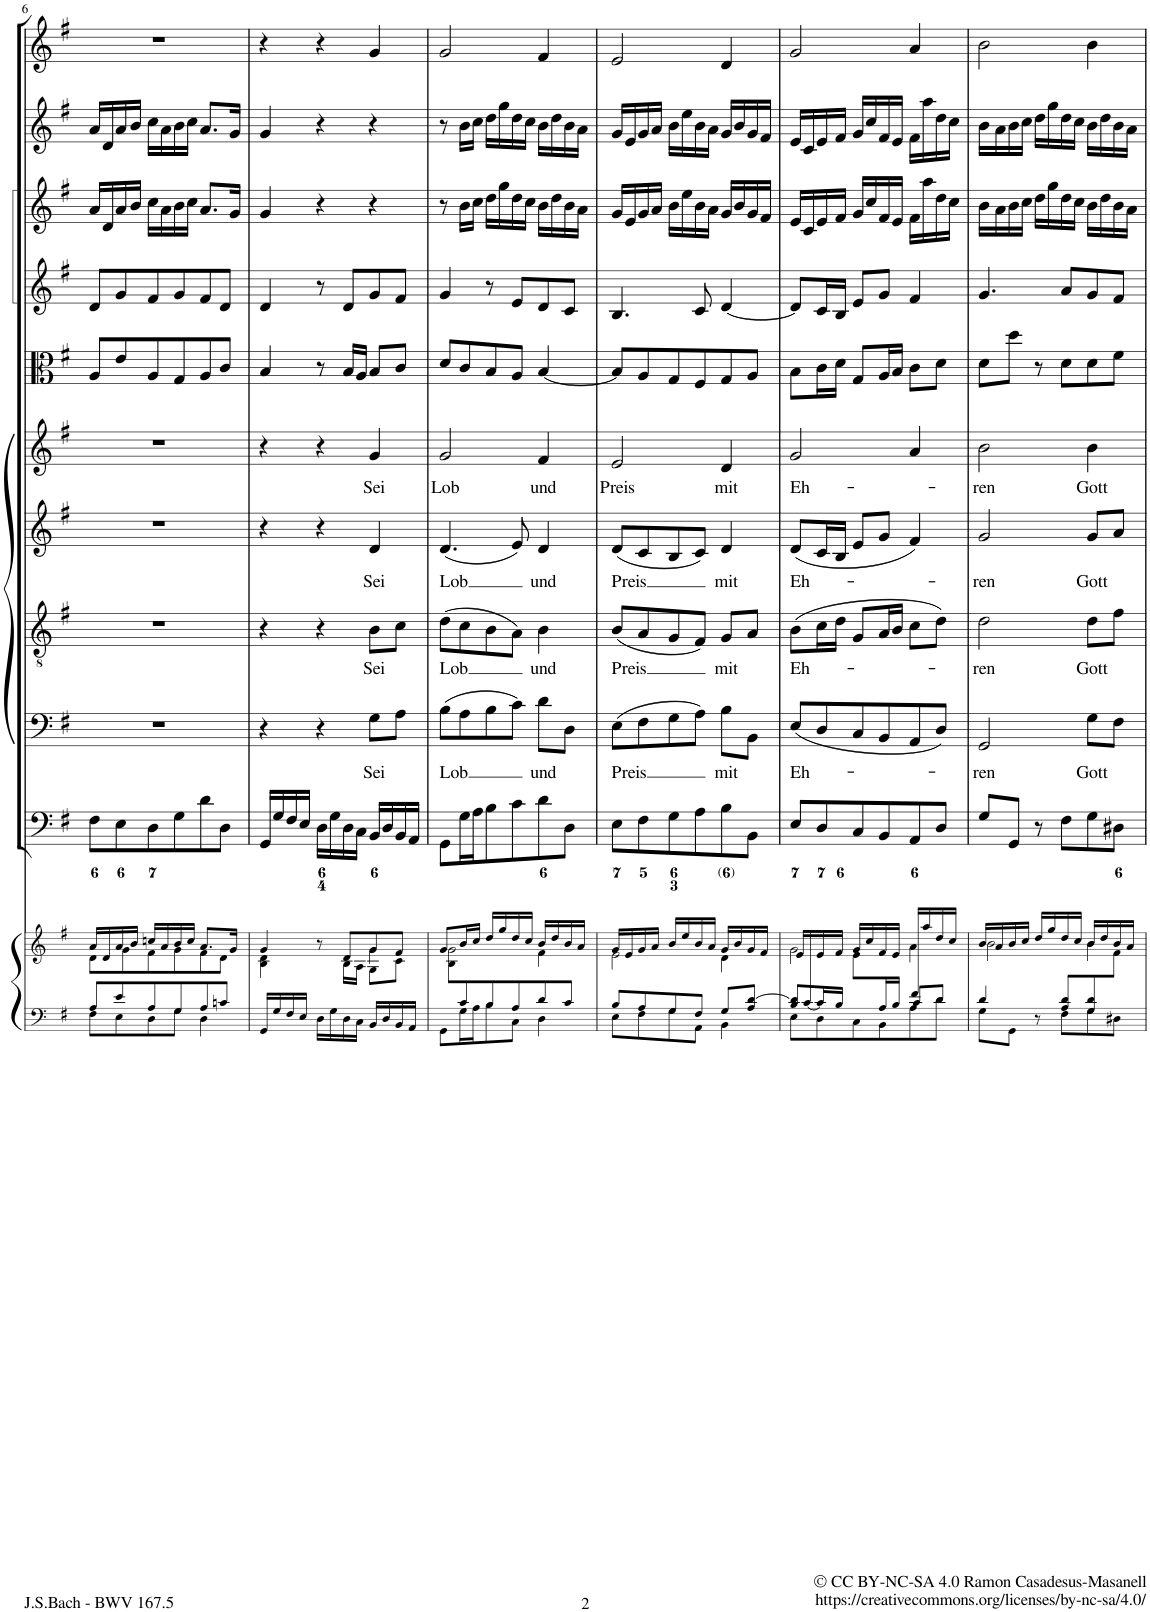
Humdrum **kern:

**kern	**kern	**kern	**kern	**text	**kern	**text	**kern	**text	**kern	**text	**kern	**kern	**kern	**kern	**kern
*part11	*part11	*part10	*part9	*part9	*part8	*part8	*part7	*part7	*part6	*part6	*part5	*part4	*part3	*part2	*part1
*staff12	*staff11	*staff10	*staff9	*staff9	*staff8	*staff8	*staff7	*staff7	*staff6	*staff6	*staff5	*staff4	*staff3	*staff2	*staff1
*I"Piano reduction	*	*I"Continuo	*I"Basso	*	*I"Tenore	*	*I"Alto	*	*I"Soprano	*	*I"Viola	*I"Violino II	*I"Violino I	*I"Oboe	*I"Clarino
*I'Pno	*	*	*	*	*	*	*	*	*	*	*	*	*	*I'Ob	*
!!LO:PB:g=z
*clefF4	*clefG2	*clefF4	*clefF4	*	*clefGv2	*	*clefG2	*	*clefG2	*	*clefC3	*clefG2	*clefG2	*clefG2	*clefG2
*k[f#]	*k[f#]	*k[f#]	*k[f#]	*	*k[f#]	*	*k[f#]	*	*k[f#]	*	*k[f#]	*k[f#]	*k[f#]	*k[f#]	*k[f#]
*M3/4	*M3/4	*M3/4	*M3/4	*	*M3/4	*	*M3/4	*	*M3/4	*	*M3/4	*M3/4	*M3/4	*M3/4	*M3/4
=6	=6	=6	=6	=6	=6	=6	=6	=6	=6	=6	=6	=6	=6	=6	=6
*^	*^	*	*	*	*	*	*	*	*	*	*	*	*	*	*
8A/L	8F#\L	16a/LL	8d\L	8F#\L	2.r	.	2.r	.	2.r	.	2.r	.	8A/L	8d/L	16a/LL	16a/LL	2.r
.	.	16d/	.	.	.	.	.	.	.	.	.	.	.	.	16d/	16d/	.
8e/	8E\	16a/	8g\	8E\	.	.	.	.	.	.	.	.	8e/	8g/	16a/	16a/	.
.	.	16b/JJ	.	.	.	.	.	.	.	.	.	.	.	.	16b/JJ	16b/JJ	.
8A/	8D\	16ccn/LL	8f#\	8D\	.	.	.	.	.	.	.	.	8A/	8f#/	16cc\LL	16cc\LL	.
.	.	16a/	.	.	.	.	.	.	.	.	.	.	.	.	16a\	16a\	.
8G/	8G\J	16b/	8g\	8G\	.	.	.	.	.	.	.	.	8G/	8g/	16b\	16b\	.
.	.	16cc/JJ	.	.	.	.	.	.	.	.	.	.	.	.	16cc\JJ	16cc\JJ	.
8A/	4D\	8.a/L	8f#\	8d\	.	.	.	.	.	.	.	.	8A/	8f#/	8.a/L	8.a/L	.
8cn/J	.	.	8d\J	8D\J	.	.	.	.	.	.	.	.	8c/J	8d/J	.	.	.
.	.	16g/Jk	.	.	.	.	.	.	.	.	.	.	.	.	16g/Jk	16g/Jk	.
*v	*v	*	*	*	*	*	*	*	*	*	*	*	*	*	*	*	*
=7	=7	=7	=7	=7	=7	=7	=7	=7	=7	=7	=7	=7	=7	=7	=7	=7
*	*	*^	*	*	*	*	*	*	*	*	*	*	*	*	*	*
16GG/LL	4g/	4B\ 4d\	4ryy	16GG/LL	4r	.	4r	.	4r	.	4r	.	4B/	4d/	4g/	4g/	4r
16G/	.	.	.	16G/	.	.	.	.	.	.	.	.	.	.	.	.	.
16F#/	.	.	.	16F#/	.	.	.	.	.	.	.	.	.	.	.	.	.
16E/JJ	.	.	.	16E/JJ	.	.	.	.	.	.	.	.	.	.	.	.	.
16D\LL	8r	8ryy	4ryy	16D\LL	4r	.	4r	.	4r	.	4r	.	8r	8r	4r	4r	4r
16G\	.	.	.	16G\	.	.	.	.	.	.	.	.	.	.	.	.	.
16D\	8d/L	16B\LL	.	16D\	.	.	.	.	.	.	.	.	16B/LL	8d/L	.	.	.
16C\JJ	.	16A\JJ	.	16C\JJ	.	.	.	.	.	.	.	.	16A/JJ	.	.	.	.
!	!	!	!	!	!	!LO:LY:b	!	!LO:LY:b	!	!LO:LY:b	!	!LO:LY:b	!	!	!	!	!
16BB/LL	8g/	8G\L	4g\	16BB/LL	8G\L	Sei	8B\L	Sei	4d/	Sei	4g/	Sei	8B/L	8g/	4r	4r	4g/
16D/	.	.	.	16D/	.	.	.	.	.	.	.	.	.	.	.	.	.
16BB/	8f#/J	8c\J	.	16BB/	8A\J	.	8c\J	.	.	.	.	.	8c/J	8f#/J	.	.	.
16AA/JJ	.	.	.	16AA/JJ	.	.	.	.	.	.	.	.	.	.	.	.	.
=8	=8	=8	=8	=8	=8	=8	=8	=8	=8	=8	=8	=8	=8	=8	=8	=8	=8
*^	*	*	*	*	*	*	*	*	*	*	*	*	*	*	*	*	*
!	!	!	!	!	!	!	!LO:LY:b	!	!LO:LY:b	!	!LO:LY:b	!	!LO:LY:b	!	!	!	!	!
8ryy	8GG\L	8g/L	2g\	8B\L	8GG\L	(8B\L	Lob	(8d\L	Lob	(4.d/	Lob	2g/	Lob	8d/L	4g/	8r	8r	2g/
8c/	16G\L	16b/L	.	2ryy	16G\L	8A\	.	8c\	.	.	.	.	.	8c/	.	16b\LL	16b\LL	.
.	16A\J	16cc/JJ	.	.	16A\J	.	.	.	.	.	.	.	.	.	.	16cc\JJ	16cc\JJ	.
8B/	8B\	16dd/LL	.	.	8B\	8B\	.	8B\	.	.	.	.	.	8B/	8r	16dd\LL	16dd\LL	.
.	.	16gg/	.	.	.	.	.	.	.	.	.	.	.	.	.	16gg\	16gg\	.
8A/	8C\J	16dd/	.	.	8c\	8c\J)	.	8A\J)	.	8e/)	.	.	.	8A/J	8e/L	16dd\	16dd\	.
.	.	16cc/JJ	.	.	.	.	.	.	.	.	.	.	.	.	.	16cc\JJ	16cc\JJ	.
!	!	!	!	!	!	!	!LO:LY:b	!	!LO:LY:b	!	!LO:LY:b	!	!LO:LY:b	!	!	!	!	!
8d/	4D\	16b/LL	4f#\	.	8d\	8d\L	und	4B\	und	4d/	und	4f#/	und	[4B/	8d/	16b\LL	16b\LL	4f#/
.	.	16dd/	.	.	.	.	.	.	.	.	.	.	.	.	.	16dd\	16dd\	.
8c/J	.	16b/	.	8ryy	8D\J	8D\J	.	.	.	.	.	.	.	.	8c/J	16b\	16b\	.
.	.	16a/JJ	.	.	.	.	.	.	.	.	.	.	.	.	.	16a\JJ	16a\JJ	.
*	*	*	*v	*v	*	*	*	*	*	*	*	*	*	*	*	*	*	*
=9	=9	=9	=9	=9	=9	=9	=9	=9	=9	=9	=9	=9	=9	=9	=9	=9	=9
!	!	!	!	!	!	!LO:LY:b	!	!LO:LY:b	!	!LO:LY:b	!	!LO:LY:b	!	!	!	!	!
8B/L	8E\L	16g/LL	2e\	8E\L	(8E\L	Preis	(8B/L	Preis	(8d/L	Preis	2e/	Preis	8B/L]	4.B/	16g/LL	16g/LL	2e/
.	.	16e/	.	.	.	.	.	.	.	.	.	.	.	.	16e/	16e/	.
8A/	8F#\	16g/	.	8F#\	8F#\	.	8A/	.	8c/	.	.	.	8A/	.	16g/	16g/	.
.	.	16a/JJ	.	.	.	.	.	.	.	.	.	.	.	.	16a/JJ	16a/JJ	.
8G/	8G\	16b/LL	.	8G\	8G\	.	8G/	.	8B/	.	.	.	8G/	.	16b\LL	16b\LL	.
.	.	16ee/	.	.	.	.	.	.	.	.	.	.	.	.	16ee\	16ee\	.
8F#/J	8AA\J	16b/	.	8A\	8A\J)	.	8F#/J)	.	8c/J)	.	.	.	8F#/	8c/	16b\	16b\	.
.	.	16a/JJ	.	.	.	.	.	.	.	.	.	.	.	.	16a\JJ	16a\JJ	.
!	!	!	!	!	!	!LO:LY:b	!	!LO:LY:b	!	!LO:LY:b	!	!LO:LY:b	!	!	!	!	!
8G/L	4BB\	16g/LL	4d\	8B\	8B\L	mit	8G/L	mit	4d/	mit	4d/	mit	8G/	[4d/	16g/LL	16g/LL	4d/
.	.	16b/	.	.	.	.	.	.	.	.	.	.	.	.	16b/	16b/	.
8A/ [8d/J	.	16g/	.	8BB\J	8BB\J	.	8A/J	.	.	.	.	.	8A/J	.	16g/	16g/	.
.	.	16f#/JJ	.	.	.	.	.	.	.	.	.	.	.	.	16f#/JJ	16f#/JJ	.
=10	=10	=10	=10	=10	=10	=10	=10	=10	=10	=10	=10	=10	=10	=10	=10	=10	=10
*	*^	*	*^	*	*	*	*	*	*	*	*	*	*	*	*	*	*
!	!	!	!	!	!	!	!	!LO:LY:b	!	!LO:LY:b	!	!LO:LY:b	!	!LO:LY:b	!	!	!	!	!
16ryy	8B/ 8d/]L	8E\L	16e/LL	2g\	4ryy	8E/L	(8E/L	Eh-	(8B\L	Eh-	(8d/L	Eh-	2g/	Eh-	8B\L	8d/L]	16e/LL	16e/LL	2g/
[<16c/	.	.	16ryy	.	.	.	.	.	.	.	.	.	.	.	.	.	16c/	16c/	.
4.ryy	16c/L]	8D\	16e/	.	.	8D/	8D/	.	16c\L	.	16c/L	.	.	.	16c\L	16c/L	16e/	16e/	.
.	16B/JJ	.	16f#/JJ	.	.	.	.	.	16d\JJ	.	16B/JJ	.	.	.	16d\JJ	16B/JJ	16f#/JJ	16f#/JJ	.
.	8ryy	8C\	16g/LL	.	8e\L	8C/	8C/	.	8G/L	.	8e/L	.	.	.	8G/L	8e/L	16g/LL	16g/LL	.
.	.	.	16cc/	.	.	.	.	.	.	.	.	.	.	.	.	.	16cc/	16cc/	.
.	16A/L	8BB\	16f#/	.	4.ryy	8BB/	8BB/	.	16A/L	.	8g/J	.	.	.	16A/L	8g/J	16f#/	16f#/	.
.	16B/JJ	.	16e/JJ	.	.	.	.	.	16B/JJ	.	.	.	.	.	16B/JJ	.	16e/JJ	16e/JJ	.
16f#/LL	8c/L	8A\	16ryy	4a\	.	8AA/	8AA/	.	8c\L	.	4f#/)	.	4a/	.	8c\L	4f#/	16f#\LL	16f#\LL	4a/
8.ryy	.	.	16aa/	.	.	.	.	.	.	.	.	.	.	.	.	.	16aa\	16aa\	.
.	8d/J	8d\J	16dd/	.	.	8D/J	8D/J)	.	8d\J)	.	.	.	.	.	8d\J	.	16dd\	16dd\	.
.	.	.	16cc/JJ	.	.	.	.	.	.	.	.	.	.	.	.	.	16cc\JJ	16cc\JJ	.
*	*v	*v	*	*	*	*	*	*	*	*	*	*	*	*	*	*	*	*	*
=11	=11	=11	=11	=11	=11	=11	=11	=11	=11	=11	=11	=11	=11	=11	=11	=11	=11	=11
!	!	!	!	!	!	!	!LO:LY:b	!	!LO:LY:b	!	!LO:LY:b	!	!LO:LY:b	!	!	!	!	!
4d/	8G\L	16b/LL	2b\	8ryy	8G/L	2GG/	-ren	2d\	-ren	2g/	-ren	2b\	-ren	8d\L	4.g/	16b\LL	16b\LL	2b\
.	.	16a/	.	.	.	.	.	.	.	.	.	.	.	.	.	16a\	16a\	.
*	*	*	*v	*v	*	*	*	*	*	*	*	*	*	*	*	*	*	*
.	8GG\J	16b/	.	8GG/J	.	.	.	.	.	.	.	.	8dd\J	.	16b\	16b\	.
.	.	16cc/JJ	.	.	.	.	.	.	.	.	.	.	.	.	16cc\JJ	16cc\JJ	.
8r	8ryy	16dd/LL	.	8r	.	.	.	.	.	.	.	.	8r	.	16dd\LL	16dd\LL	.
.	.	16gg/	.	.	.	.	.	.	.	.	.	.	.	.	16gg\	16gg\	.
8A/ 8d/L	8F#\L	16dd/	.	8F#\L	.	.	.	.	.	.	.	.	8d\L	8a/L	16dd\	16dd\	.
.	.	16cc/JJ	.	.	.	.	.	.	.	.	.	.	.	.	16cc\JJ	16cc\JJ	.
!	!	!	!	!	!	!LO:LY:b	!	!LO:LY:b	!	!LO:LY:b	!	!LO:LY:b	!	!	!	!	!
8G/ 8d/	8G\	16b/LL	4b\	8G\	8G\L	Gott	8d\L	Gott	8g/L	Gott	4b\	Gott	8d\	8g/	16b\LL	16b\LL	4b\
.	.	16dd/	.	.	.	.	.	.	.	.	.	.	.	.	16dd\	16dd\	.
*	*	*	*^	*	*	*	*	*	*	*	*	*	*	*	*	*	*
8ryy	8D#X\J	16b/	.	8f#\J	8D#X\J	8F#\J	.	8f#\J	.	8a/J	.	.	.	8f#\J	8f#/J	16b\	16b\	.
.	.	16a/JJ	.	.	.	.	.	.	.	.	.	.	.	.	.	16a\JJ	16a\JJ	.
*v	*v	*	*	*	*	*	*	*	*	*	*	*	*	*	*	*	*	*
*	*v	*v	*v	*	*	*	*	*	*	*	*	*	*	*	*	*	*
=	=	=	=	=	=	=	=	=	=	=	=	=	=	=	=
*-	*-	*-	*-	*-	*-	*-	*-	*-	*-	*-	*-	*-	*-	*-	*-
